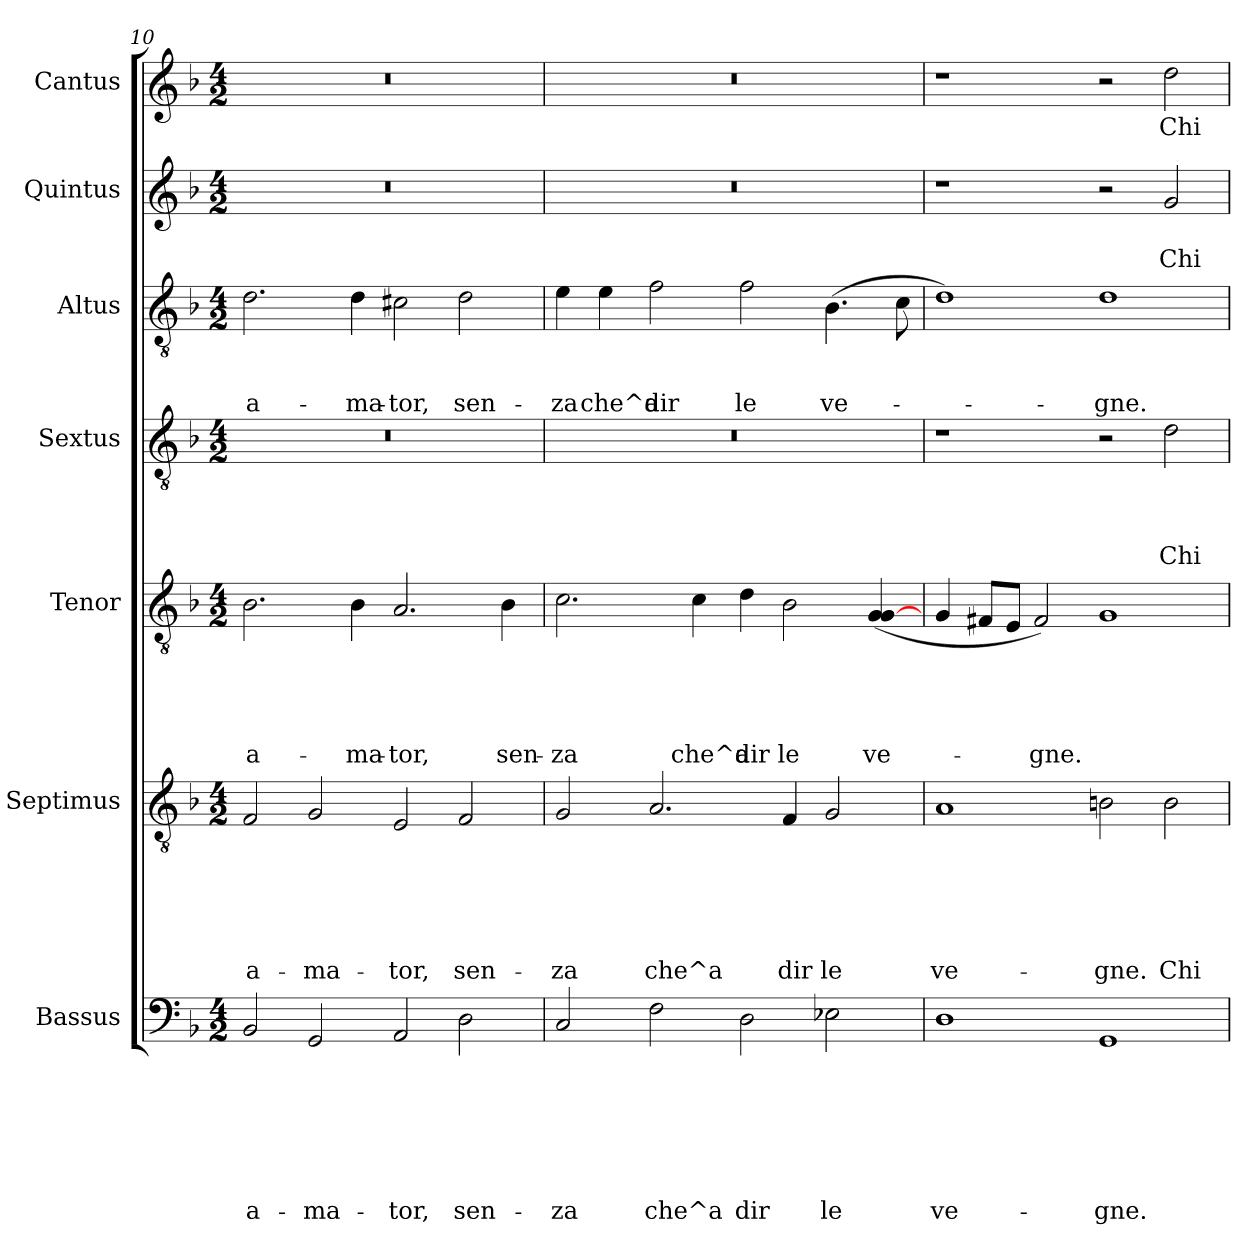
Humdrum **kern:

**kern	**text	**text	**text	**text	**text	**text	**text	**kern	**text	**text	**text	**text	**text	**text	**kern	**text	**text	**text	**text	**text	**kern	**text	**text	**text	**text	**kern	**text	**text	**text	**kern	**text	**text	**kern	**text
*part7	*part7	*part7	*part7	*part7	*part7	*part7	*part7	*part6	*part6	*part6	*part6	*part6	*part6	*part6	*part5	*part5	*part5	*part5	*part5	*part5	*part4	*part4	*part4	*part4	*part4	*part3	*part3	*part3	*part3	*part2	*part2	*part2	*part1	*part1
*staff7	*staff7	*staff7	*staff7	*staff7	*staff7	*staff7	*staff7	*staff6	*staff6	*staff6	*staff6	*staff6	*staff6	*staff6	*staff5	*staff5	*staff5	*staff5	*staff5	*staff5	*staff4	*staff4	*staff4	*staff4	*staff4	*staff3	*staff3	*staff3	*staff3	*staff2	*staff2	*staff2	*staff1	*staff1
*I"Bassus	*	*	*	*	*	*	*	*I"Septimus	*	*	*	*	*	*	*I"Tenor	*	*	*	*	*	*I"Sextus	*	*	*	*	*I"Altus	*	*	*	*I"Quintus	*	*	*I"Cantus	*
!!LO:PB:g=z
*clefF4	*	*	*	*	*	*	*	*clefGv2	*	*	*	*	*	*	*clefGv2	*	*	*	*	*	*clefGv2	*	*	*	*	*clefGv2	*	*	*	*clefG2	*	*	*clefG2	*
*k[b-]	*	*	*	*	*	*	*	*k[b-]	*	*	*	*	*	*	*k[b-]	*	*	*	*	*	*k[b-]	*	*	*	*	*k[b-]	*	*	*	*k[b-]	*	*	*k[b-]	*
*F:	*	*	*	*	*	*	*	*F:	*	*	*	*	*	*	*F:	*	*	*	*	*	*F:	*	*	*	*	*F:	*	*	*	*F:	*	*	*F:	*
*M4/2	*	*	*	*	*	*	*	*M4/2	*	*	*	*	*	*	*M4/2	*	*	*	*	*	*M4/2	*	*	*	*	*M4/2	*	*	*	*M4/2	*	*	*M4/2	*
=10	=10	=10	=10	=10	=10	=10	=10	=10	=10	=10	=10	=10	=10	=10	=10	=10	=10	=10	=10	=10	=10	=10	=10	=10	=10	=10	=10	=10	=10	=10	=10	=10	=10	=10
!	!	!	!	!	!	!	!LO:LY:b	!	!	!	!	!	!	!LO:LY:b	!	!	!	!	!	!LO:LY:b	!	!	!	!	!	!	!	!	!LO:LY:b	!	!	!	!	!
2BB-/	.	.	.	.	.	.	a-	2F/	.	.	.	.	.	a-	2.B-\	.	.	.	.	a-	0r	.	.	.	.	2.d\	.	.	a-	0r	.	.	0r	.
!	!	!	!	!	!	!	!LO:LY:b	!	!	!	!	!	!	!LO:LY:b	!	!	!	!	!	!	!	!	!	!	!	!	!	!	!	!	!	!	!	!
2GG/	.	.	.	.	.	.	-ma-	2G/	.	.	.	.	.	-ma-	.	.	.	.	.	.	.	.	.	.	.	.	.	.	.	.	.	.	.	.
!	!	!	!	!	!	!	!	!	!	!	!	!	!	!	!	!	!	!	!	!LO:LY:b	!	!	!	!	!	!	!	!	!LO:LY:b	!	!	!	!	!
.	.	.	.	.	.	.	.	.	.	.	.	.	.	.	4B-\	.	.	.	.	-ma-	.	.	.	.	.	4d\	.	.	-ma-	.	.	.	.	.
!	!	!	!	!	!	!	!LO:LY:b	!	!	!	!	!	!	!LO:LY:b	!	!	!	!	!	!LO:LY:b	!	!	!	!	!	!	!	!	!LO:LY:b	!	!	!	!	!
2AA/	.	.	.	.	.	.	-tor,	2E/	.	.	.	.	.	-tor,	2.A/	.	.	.	.	-tor,	.	.	.	.	.	2c#X\	.	.	-tor,	.	.	.	.	.
!	!	!	!	!	!	!	!LO:LY:b	!	!	!	!	!	!	!LO:LY:b	!	!	!	!	!	!	!	!	!	!	!	!	!	!	!LO:LY:b	!	!	!	!	!
2D\	.	.	.	.	.	.	sen-	2F/	.	.	.	.	.	sen-	.	.	.	.	.	.	.	.	.	.	.	2d\	.	.	sen-	.	.	.	.	.
!	!	!	!	!	!	!	!	!	!	!	!	!	!	!	!	!	!	!	!	!LO:LY:b	!	!	!	!	!	!	!	!	!	!	!	!	!	!
.	.	.	.	.	.	.	.	.	.	.	.	.	.	.	4B-\	.	.	.	.	sen-	.	.	.	.	.	.	.	.	.	.	.	.	.	.
=11	=11	=11	=11	=11	=11	=11	=11	=11	=11	=11	=11	=11	=11	=11	=11	=11	=11	=11	=11	=11	=11	=11	=11	=11	=11	=11	=11	=11	=11	=11	=11	=11	=11	=11
!	!	!	!	!	!	!	!LO:LY:b	!	!	!	!	!	!	!LO:LY:b	!	!	!	!	!	!LO:LY:b	!	!	!	!	!	!	!	!	!LO:LY:b	!	!	!	!	!
2C/	.	.	.	.	.	.	-za	2G/	.	.	.	.	.	-za	2.c\	.	.	.	.	-za	0r	.	.	.	.	4e\	.	.	-za	0r	.	.	0r	.
!	!	!	!	!	!	!	!	!	!	!	!	!	!	!	!	!	!	!	!	!	!	!	!	!	!	!	!	!	!LO:LY:b	!	!	!	!	!
.	.	.	.	.	.	.	.	.	.	.	.	.	.	.	.	.	.	.	.	.	.	.	.	.	.	4e\	.	.	che^a	.	.	.	.	.
!	!	!	!	!	!	!	!LO:LY:b	!	!	!	!	!	!	!LO:LY:b	!	!	!	!	!	!	!	!	!	!	!	!	!	!	!LO:LY:b	!	!	!	!	!
2F\	.	.	.	.	.	.	che^a	2.A/	.	.	.	.	.	che^a	.	.	.	.	.	.	.	.	.	.	.	2f\	.	.	dir	.	.	.	.	.
!	!	!	!	!	!	!	!	!	!	!	!	!	!	!	!	!	!	!	!	!LO:LY:b	!	!	!	!	!	!	!	!	!	!	!	!	!	!
.	.	.	.	.	.	.	.	.	.	.	.	.	.	.	4c\	.	.	.	.	che^a	.	.	.	.	.	.	.	.	.	.	.	.	.	.
!	!	!	!	!	!	!	!LO:LY:b	!	!	!	!	!	!	!	!	!	!	!	!	!LO:LY:b	!	!	!	!	!	!	!	!	!LO:LY:b	!	!	!	!	!
2D\	.	.	.	.	.	.	dir	.	.	.	.	.	.	.	4d\	.	.	.	.	dir	.	.	.	.	.	2f\	.	.	le	.	.	.	.	.
!	!	!	!	!	!	!	!	!	!	!	!	!	!	!LO:LY:b	!	!	!	!	!	!LO:LY:b	!	!	!	!	!	!	!	!	!	!	!	!	!	!
.	.	.	.	.	.	.	.	4F/	.	.	.	.	.	dir	2B-\	.	.	.	.	le	.	.	.	.	.	.	.	.	.	.	.	.	.	.
!	!	!	!	!	!	!	!LO:LY:b	!	!	!	!	!	!	!LO:LY:b	!	!	!	!	!	!	!	!	!	!	!	!	!	!	!LO:LY:b	!	!	!	!	!
2E-X\	.	.	.	.	.	.	le	2G/	.	.	.	.	.	le	.	.	.	.	.	.	.	.	.	.	.	(>4.B-\	.	.	ve-	.	.	.	.	.
!	!	!	!	!	!	!	!	!	!	!	!	!	!	!	!	!	!	!	!	!LO:LY:b	!	!	!	!	!	!	!	!	!	!	!	!	!	!
.	.	.	.	.	.	.	.	.	.	.	.	.	.	.	(<4G/ [<4G/	.	.	.	.	ve-	.	.	.	.	.	.	.	.	.	.	.	.	.	.
.	.	.	.	.	.	.	.	.	.	.	.	.	.	.	.	.	.	.	.	.	.	.	.	.	.	8c\	.	.	.	.	.	.	.	.
=12	=12	=12	=12	=12	=12	=12	=12	=12	=12	=12	=12	=12	=12	=12	=12	=12	=12	=12	=12	=12	=12	=12	=12	=12	=12	=12	=12	=12	=12	=12	=12	=12	=12	=12
!	!	!	!	!	!	!	!LO:LY:b	!	!	!	!	!	!	!LO:LY:b	!	!	!	!	!	!	!	!	!	!	!	!	!	!	!	!	!	!	!	!
1D	.	.	.	.	.	.	ve-	1A	.	.	.	.	.	ve-	4G/	.	.	.	.	.	1r	.	.	.	.	1d)	.	.	.	1r	.	.	1r	.
.	.	.	.	.	.	.	.	.	.	.	.	.	.	.	8F#X/L	.	.	.	.	.	.	.	.	.	.	.	.	.	.	.	.	.	.	.
.	.	.	.	.	.	.	.	.	.	.	.	.	.	.	8E/J	.	.	.	.	.	.	.	.	.	.	.	.	.	.	.	.	.	.	.
!	!	!	!	!	!	!	!	!	!	!	!	!	!	!	!	!	!	!	!	!LO:LY:b	!	!	!	!	!	!	!	!	!	!	!	!	!	!
.	.	.	.	.	.	.	.	.	.	.	.	.	.	.	2F#/)	.	.	.	.	-gne.	.	.	.	.	.	.	.	.	.	.	.	.	.	.
!	!	!	!	!	!	!	!LO:LY:b	!	!	!	!	!	!	!LO:LY:b	!	!	!	!	!	!	!	!	!	!	!	!	!	!	!LO:LY:b	!	!	!	!	!
1GG	.	.	.	.	.	.	-gne.	2Bn\	.	.	.	.	.	-gne.	1G	.	.	.	.	.	2r	.	.	.	.	1d	.	.	-gne.	2r	.	.	2r	.
!	!	!	!	!	!	!	!	!	!	!	!	!	!	!LO:LY:b	!	!	!	!	!	!	!	!	!	!	!LO:LY:b	!	!	!	!	!	!	!LO:LY:b	!	!LO:LY:b
.	.	.	.	.	.	.	.	2B\	.	.	.	.	.	Chi	.	.	.	.	.	.	2d\	.	.	.	Chi	.	.	.	.	2g/	.	Chi	2dd\	Chi
=	=	=	=	=	=	=	=	=	=	=	=	=	=	=	=	=	=	=	=	=	=	=	=	=	=	=	=	=	=	=	=	=	=	=
*-	*-	*-	*-	*-	*-	*-	*-	*-	*-	*-	*-	*-	*-	*-	*-	*-	*-	*-	*-	*-	*-	*-	*-	*-	*-	*-	*-	*-	*-	*-	*-	*-	*-	*-
